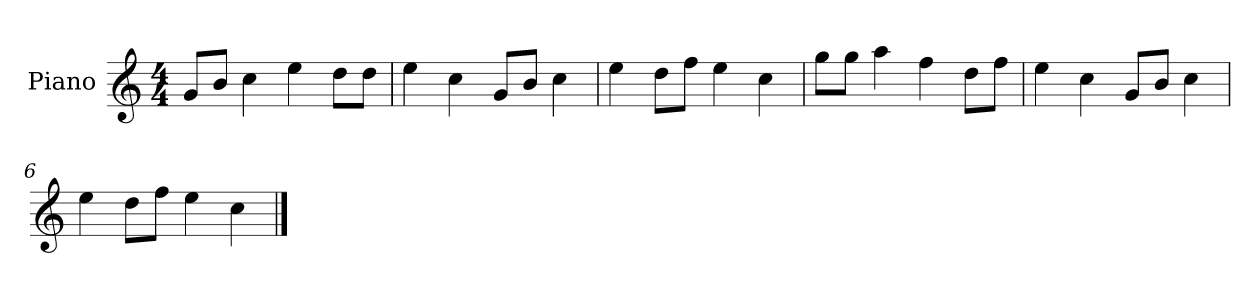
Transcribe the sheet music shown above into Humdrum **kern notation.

**kern
*part1
*staff1
*I"Piano
*I'P-no
*clefG2
*k[]
*M4/4
*MM90
=1
8g/L
8b/J
4cc\
4ee\
8dd\L
8dd\J
=2
4ee\
4cc\
8g/L
8b/J
4cc\
=3
4ee\
8dd\L
8ff\J
4ee\
4cc\
=4
8gg\L
8gg\J
4aa\
4ff\
8dd\L
8ff\J
=5
4ee\
4cc\
8g/L
8b/J
4cc\
=6
4ee\
8dd\L
8ff\J
4ee\
4cc\
==
*-
